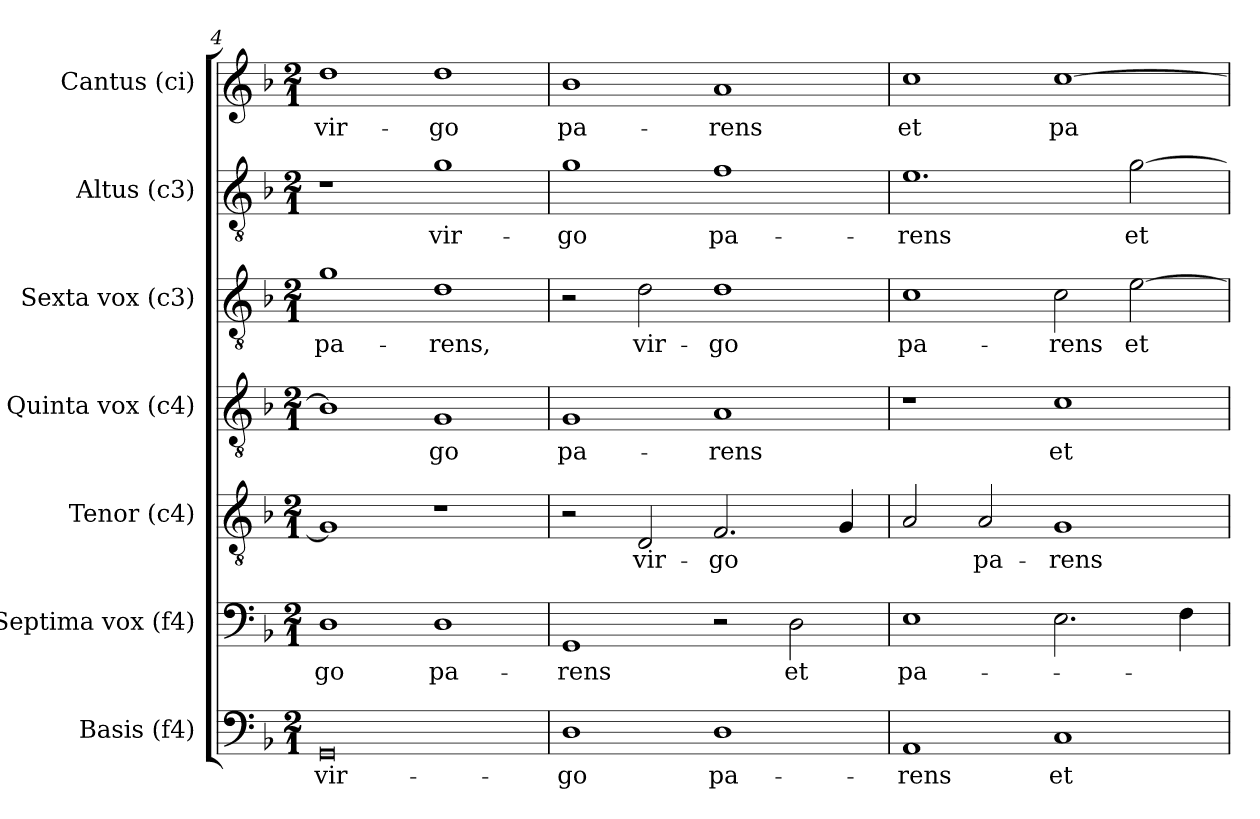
**kern	**text	**kern	**text	**kern	**text	**kern	**text	**kern	**text	**kern	**text	**kern	**text
*part7	*part7	*part6	*part6	*part5	*part5	*part4	*part4	*part3	*part3	*part2	*part2	*part1	*part1
*staff7	*staff7	*staff6	*staff6	*staff5	*staff5	*staff4	*staff4	*staff3	*staff3	*staff2	*staff2	*staff1	*staff1
*I"Basis (f4)	*	*I"Septima vox (f4)	*	*I"Tenor (c4)	*	*I"Quinta vox (c4)	*	*I"Sexta vox (c3)	*	*I"Altus (c3)	*	*I"Cantus (ci)	*
*I'B	*	*I'Sept.	*	*I'T	*	*I'Q	*	*I'Sexta	*	*I'A	*	*I'C	*
*clefF4	*	*clefF4	*	*clefGv2	*	*clefGv2	*	*clefGv2	*	*clefGv2	*	*clefG2	*
*k[b-]	*	*k[b-]	*	*k[b-]	*	*k[b-]	*	*k[b-]	*	*k[b-]	*	*k[b-]	*
*F:	*	*F:	*	*F:	*	*F:	*	*F:	*	*F:	*	*F:	*
*M2/1	*	*M2/1	*	*M2/1	*	*M2/1	*	*M2/1	*	*M2/1	*	*M2/1	*
=4	=4	=4	=4	=4	=4	=4	=4	=4	=4	=4	=4	=4	=4
!	!LO:LY:b:cj	!	!LO:LY:b:cj	!	!	!	!	!	!LO:LY:b:cj	!	!	!	!LO:LY:b:cj
0GG	vir-	1D	-go	1G]	.	1B-]	.	1g	pa-	1r	.	1dd	vir-
!	!	!	!LO:LY:b:cj	!	!	!	!LO:LY:b:cj	!	!LO:LY:b:cj	!	!LO:LY:b:cj	!	!LO:LY:b:cj
.	.	1D	pa-	1r	.	1G	-go	1d	-rens,	1g	vir-	1dd	-go
=5	=5	=5	=5	=5	=5	=5	=5	=5	=5	=5	=5	=5	=5
!	!LO:LY:b:cj	!	!LO:LY:b:cj	!	!	!	!LO:LY:b:cj	!	!	!	!LO:LY:b:cj	!	!LO:LY:b:cj
1D	-go	1GG	-rens	2r	.	1G	pa-	2r	.	1g	-go	1b-	pa-
!	!	!	!	!	!LO:LY:b:cj	!	!	!	!LO:LY:b:cj	!	!	!	!
.	.	.	.	2D/	vir-	.	.	2d\	vir-	.	.	.	.
!	!LO:LY:b:cj	!	!	!	!LO:LY:b:cj	!	!LO:LY:b:cj	!	!LO:LY:b:cj	!	!LO:LY:b:cj	!	!LO:LY:b:cj
1D	pa-	2r	.	2.F/	-go	1A	-rens	1d	-go	1f	pa-	1a	-rens
!	!	!	!LO:LY:b:cj	!	!	!	!	!	!	!	!	!	!
.	.	2D\	et	.	.	.	.	.	.	.	.	.	.
.	.	.	.	4G/	.	.	.	.	.	.	.	.	.
!!LO:LB:g=z
=6	=6	=6	=6	=6	=6	=6	=6	=6	=6	=6	=6	=6	=6
!	!LO:LY:b:cj	!	!LO:LY:b:cj	!	!	!	!	!	!LO:LY:b:cj	!	!LO:LY:b:cj	!	!LO:LY:b:cj
1AA	-rens	1E	pa-	2A/	.	1r	.	1c	pa-	1.e	-rens	1cc	et
!	!	!	!	!	!LO:LY:b:cj	!	!	!	!	!	!	!	!
.	.	.	.	2A/	pa-	.	.	.	.	.	.	.	.
!	!LO:LY:b:cj	!	!	!	!LO:LY:b:cj	!	!LO:LY:b:cj	!	!LO:LY:b:cj	!	!	!	!LO:LY:b:cj
1C	et	2.E\	.	1G	-rens	1c	et	2c\	-rens	.	.	[>1cc	pa-
!	!	!	!	!	!	!	!	!	!LO:LY:b:cj	!	!LO:LY:b:cj	!	!
.	.	.	.	.	.	.	.	[>2e\	et	[>2g\	et	.	.
.	.	4F\	.	.	.	.	.	.	.	.	.	.	.
=	=	=	=	=	=	=	=	=	=	=	=	=	=
*-	*-	*-	*-	*-	*-	*-	*-	*-	*-	*-	*-	*-	*-
